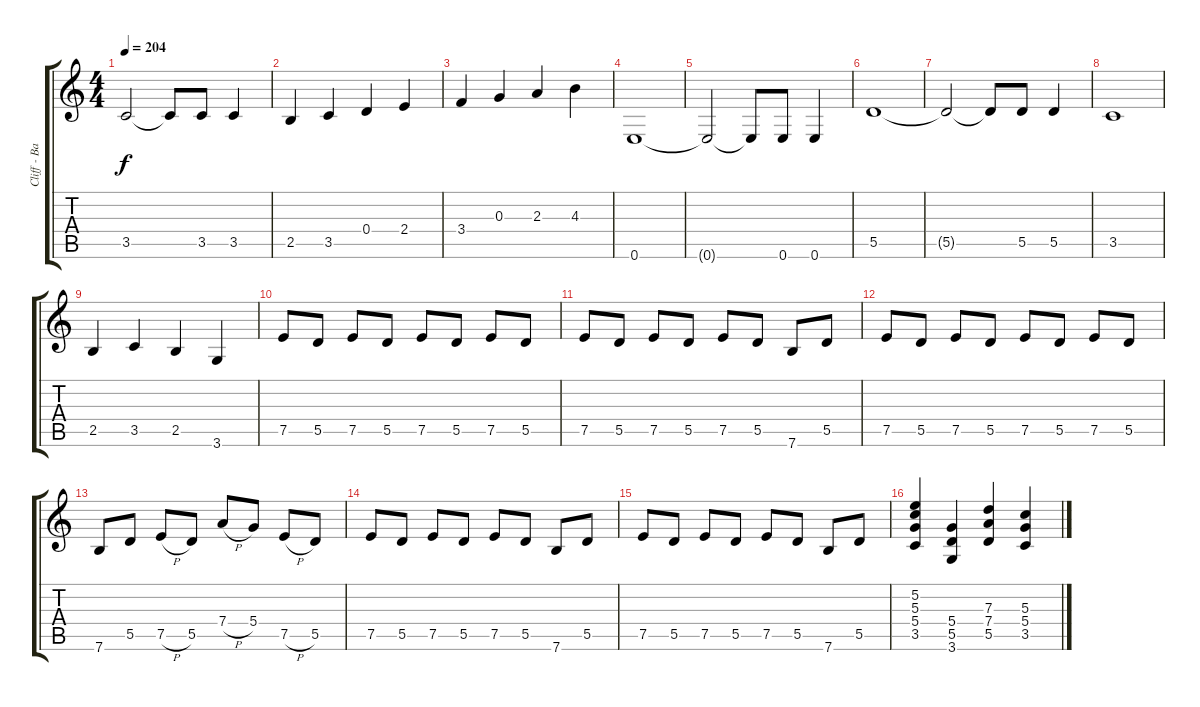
\track ("Cliff - Bass" "Cliff - Ba") {instrument electricbasspick}
\staff {score tabs}
\tuning (E4 B3 G3 D3 A2 E2) {hide}
\ts (4 4)
\tempo 204
\clef g2
\ks c
3.5{t}.2{dy f} 3.5{t}.8 3.5.8 3.5.4 |
2.5.4 3.5.4 0.4.4 2.4.4 |
3.4.4 0.3.4 2.3.4 4.3.4 |
0.6.1 |
0.6{t}.2 0.6{t}.8 0.6.8 0.6.4 |
5.5.1 |
5.5{t}.2 5.5{t}.8 5.5.8 5.5.4 |
3.5.1 |
2.5.4 3.5.4 2.5.4 3.6.4 |
7.5.8 5.5.8 7.5.8 5.5.8 7.5.8 5.5.8 7.5.8 5.5.8 |
7.5.8 5.5.8 7.5.8 5.5.8 7.5.8 5.5.8 7.6.8 5.5.8 |
7.5.8 5.5.8 7.5.8 5.5.8 7.5.8 5.5.8 7.5.8 5.5.8 |
7.6.8 5.5.8 7.5{h}.8 5.5.8 7.4{h}.8 5.4.8 7.5{h}.8 5.5.8 |
7.5.8 5.5.8 7.5.8 5.5.8 7.5.8 5.5.8 7.6.8 5.5.8 |
7.5.8 5.5.8 7.5.8 5.5.8 7.5.8 5.5.8 7.6.8 5.5.8 |
(5.2 5.3 5.4 3.5).4 (5.4 5.5 3.6).4 (7.3 7.4 5.5).4 (5.3 5.4 3.5).4
